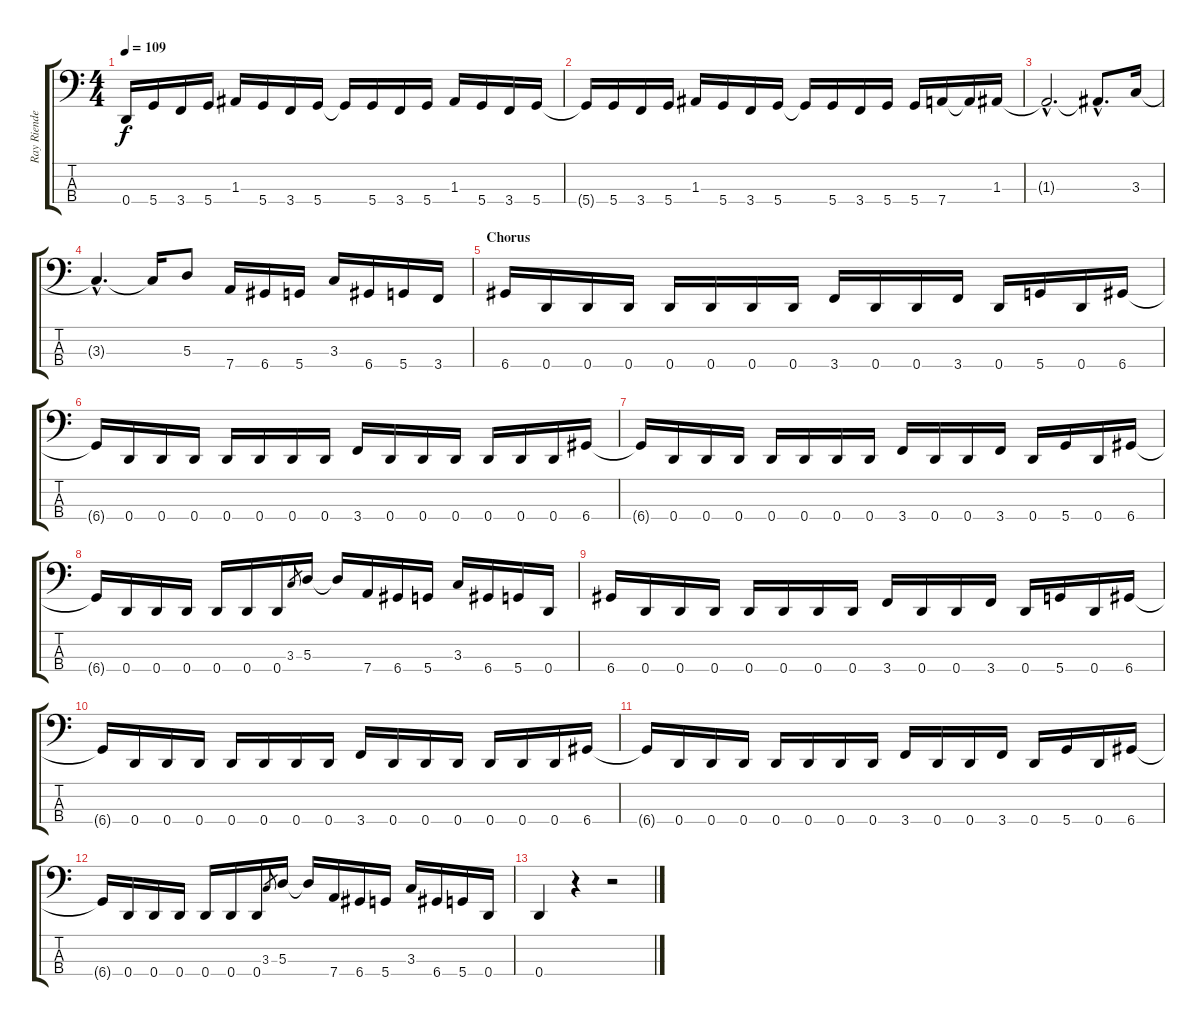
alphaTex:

\track ("Ray Riendeau" "Ray Riende") {instrument electricbassfinger}
\staff {score tabs}
\tuning (G2 D2 A1 D1) {hide}
\ts (4 4)
\tempo 109
\clef f4
\ks c
0.4{t}.16{dy f} 5.4.16 3.4.16 5.4.16 1.3.16 5.4.16 3.4.16 5.4.16 5.4{t}.16 5.4.16 3.4.16 5.4.16 1.3.16 5.4.16 3.4.16 5.4.16 |
5.4{t}.16 5.4.16 3.4.16 5.4.16 1.3.16 5.4.16 3.4.16 5.4.16 5.4{t}.16 5.4.16 3.4.16 5.4.16 5.4.16 7.4.16 7.4{t}.16 1.3.16 |
1.3{hac t}.2{d} 1.3{hac t}.8{d} 3.3.16 |
3.3{hac t}.4{d} 3.3{t}.16 5.3.8 7.4.16 6.4.16 5.4.16 3.3.16 6.4.16 5.4.16 3.4.16 |
\section ("" "Chorus")
6.4.16 0.4.16 0.4.16 0.4.16 0.4.16 0.4.16 0.4.16 0.4.16 3.4.16 0.4.16 0.4.16 3.4.16 0.4.16 5.4.16 0.4.16 6.4.16 |
6.4{t}.16 0.4.16 0.4.16 0.4.16 0.4.16 0.4.16 0.4.16 0.4.16 3.4.16 0.4.16 0.4.16 0.4.16 0.4.16 0.4.16 0.4.16 6.4.16 |
6.4{t}.16 0.4.16 0.4.16 0.4.16 0.4.16 0.4.16 0.4.16 0.4.16 3.4.16 0.4.16 0.4.16 3.4.16 0.4.16 5.4.16 0.4.16 6.4.16 |
6.4{t}.16 0.4.16 0.4.16 0.4.16 0.4.16 0.4.16 0.4.16 3.3.8{gr} 5.3.16 5.3{t}.16 7.4.16 6.4.16 5.4.16 3.3.16 6.4.16 5.4.16 0.4.16 |
6.4.16 0.4.16 0.4.16 0.4.16 0.4.16 0.4.16 0.4.16 0.4.16 3.4.16 0.4.16 0.4.16 3.4.16 0.4.16 5.4.16 0.4.16 6.4.16 |
6.4{t}.16 0.4.16 0.4.16 0.4.16 0.4.16 0.4.16 0.4.16 0.4.16 3.4.16 0.4.16 0.4.16 0.4.16 0.4.16 0.4.16 0.4.16 6.4.16 |
6.4{t}.16 0.4.16 0.4.16 0.4.16 0.4.16 0.4.16 0.4.16 0.4.16 3.4.16 0.4.16 0.4.16 3.4.16 0.4.16 5.4.16 0.4.16 6.4.16 |
6.4{t}.16 0.4.16 0.4.16 0.4.16 0.4.16 0.4.16 0.4.16 3.3.8{gr} 5.3.16 5.3{t}.16 7.4.16 6.4.16 5.4.16 3.3.16 6.4.16 5.4.16 0.4.16 |
0.4.4 r.4 r.2
